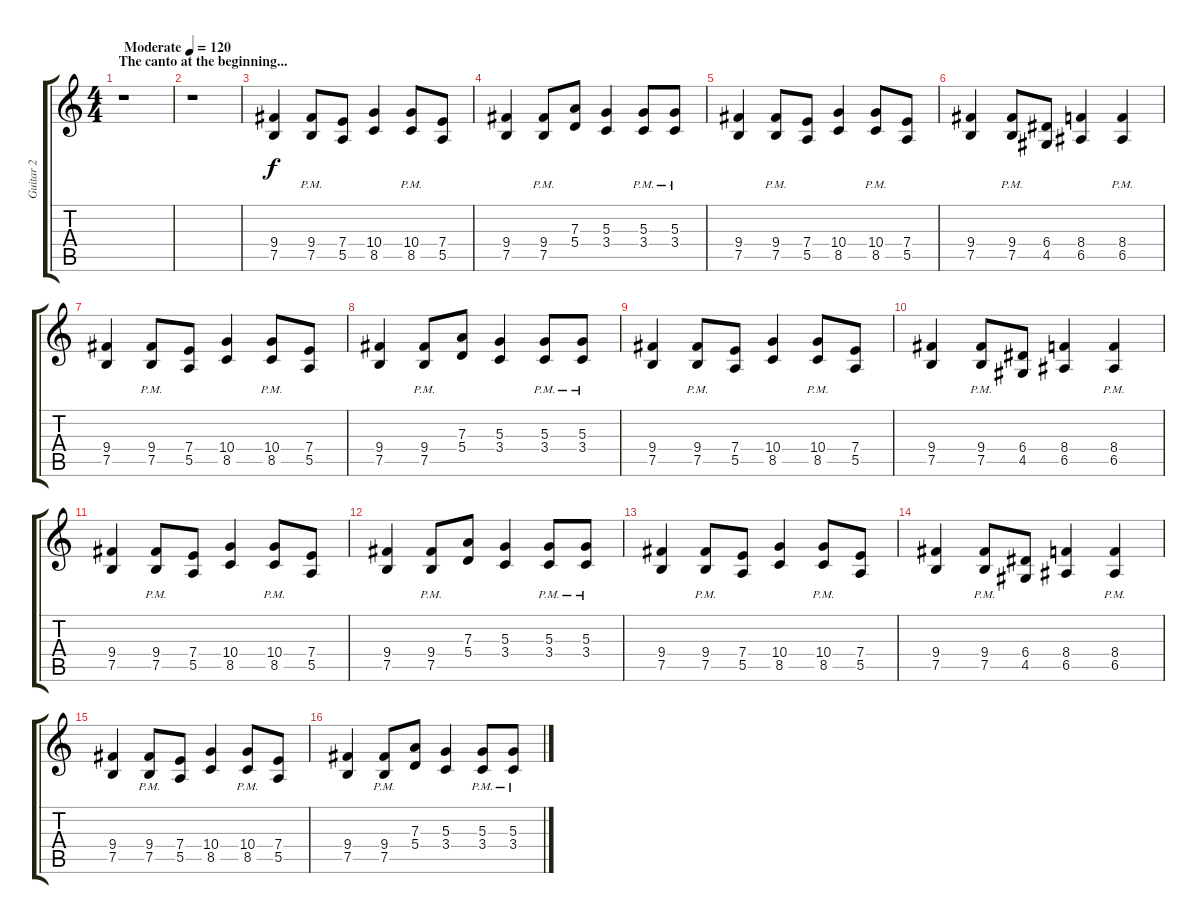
\track ("Guitar 2" "Guitar 2") {instrument distortionguitar}
\staff {score tabs}
\tuning (B3 Gb3 D3 A2 E2 B1) {hide}
\ts (4 4)
\section ("" "The canto at the beginning...")
\tempo (120 "Moderate")
\clef g2
\ks c
r.1{dy f instrument distortionguitar} |
r.1 |
(9.4 7.5).4 (9.4{pm} 7.5{pm}).8 (7.4 5.5).8 (10.4 8.5).4 (10.4{pm} 8.5{pm}).8 (7.4 5.5).8 |
(9.4 7.5).4 (9.4{pm} 7.5{pm}).8 (7.3 5.4).8 (5.3 3.4).4 (5.3{pm} 3.4{pm}).8 (5.3{pm} 3.4{pm}).8 |
(9.4 7.5).4 (9.4{pm} 7.5{pm}).8 (7.4 5.5).8 (10.4 8.5).4 (10.4{pm} 8.5{pm}).8 (7.4 5.5).8 |
(9.4 7.5).4 (9.4{pm} 7.5{pm}).8 (6.4 4.5).8 (8.4 6.5).4 (8.4{pm} 6.5{pm}).4 |
(9.4 7.5).4 (9.4{pm} 7.5{pm}).8 (7.4 5.5).8 (10.4 8.5).4 (10.4{pm} 8.5{pm}).8 (7.4 5.5).8 |
(9.4 7.5).4 (9.4{pm} 7.5{pm}).8 (7.3 5.4).8 (5.3 3.4).4 (5.3{pm} 3.4{pm}).8 (5.3{pm} 3.4{pm}).8 |
(9.4 7.5).4 (9.4{pm} 7.5{pm}).8 (7.4 5.5).8 (10.4 8.5).4 (10.4{pm} 8.5{pm}).8 (7.4 5.5).8 |
(9.4 7.5).4 (9.4{pm} 7.5{pm}).8 (6.4 4.5).8 (8.4 6.5).4 (8.4{pm} 6.5{pm}).4 |
(9.4 7.5).4 (9.4{pm} 7.5{pm}).8 (7.4 5.5).8 (10.4 8.5).4 (10.4{pm} 8.5{pm}).8 (7.4 5.5).8 |
(9.4 7.5).4 (9.4{pm} 7.5{pm}).8 (7.3 5.4).8 (5.3 3.4).4 (5.3{pm} 3.4{pm}).8 (5.3{pm} 3.4{pm}).8 |
(9.4 7.5).4 (9.4{pm} 7.5{pm}).8 (7.4 5.5).8 (10.4 8.5).4 (10.4{pm} 8.5{pm}).8 (7.4 5.5).8 |
(9.4 7.5).4 (9.4{pm} 7.5{pm}).8 (6.4 4.5).8 (8.4 6.5).4 (8.4{pm} 6.5{pm}).4 |
(9.4 7.5).4 (9.4{pm} 7.5{pm}).8 (7.4 5.5).8 (10.4 8.5).4 (10.4{pm} 8.5{pm}).8 (7.4 5.5).8 |
(9.4 7.5).4 (9.4{pm} 7.5{pm}).8 (7.3 5.4).8 (5.3 3.4).4 (5.3{pm} 3.4{pm}).8 (5.3{pm} 3.4{pm}).8
